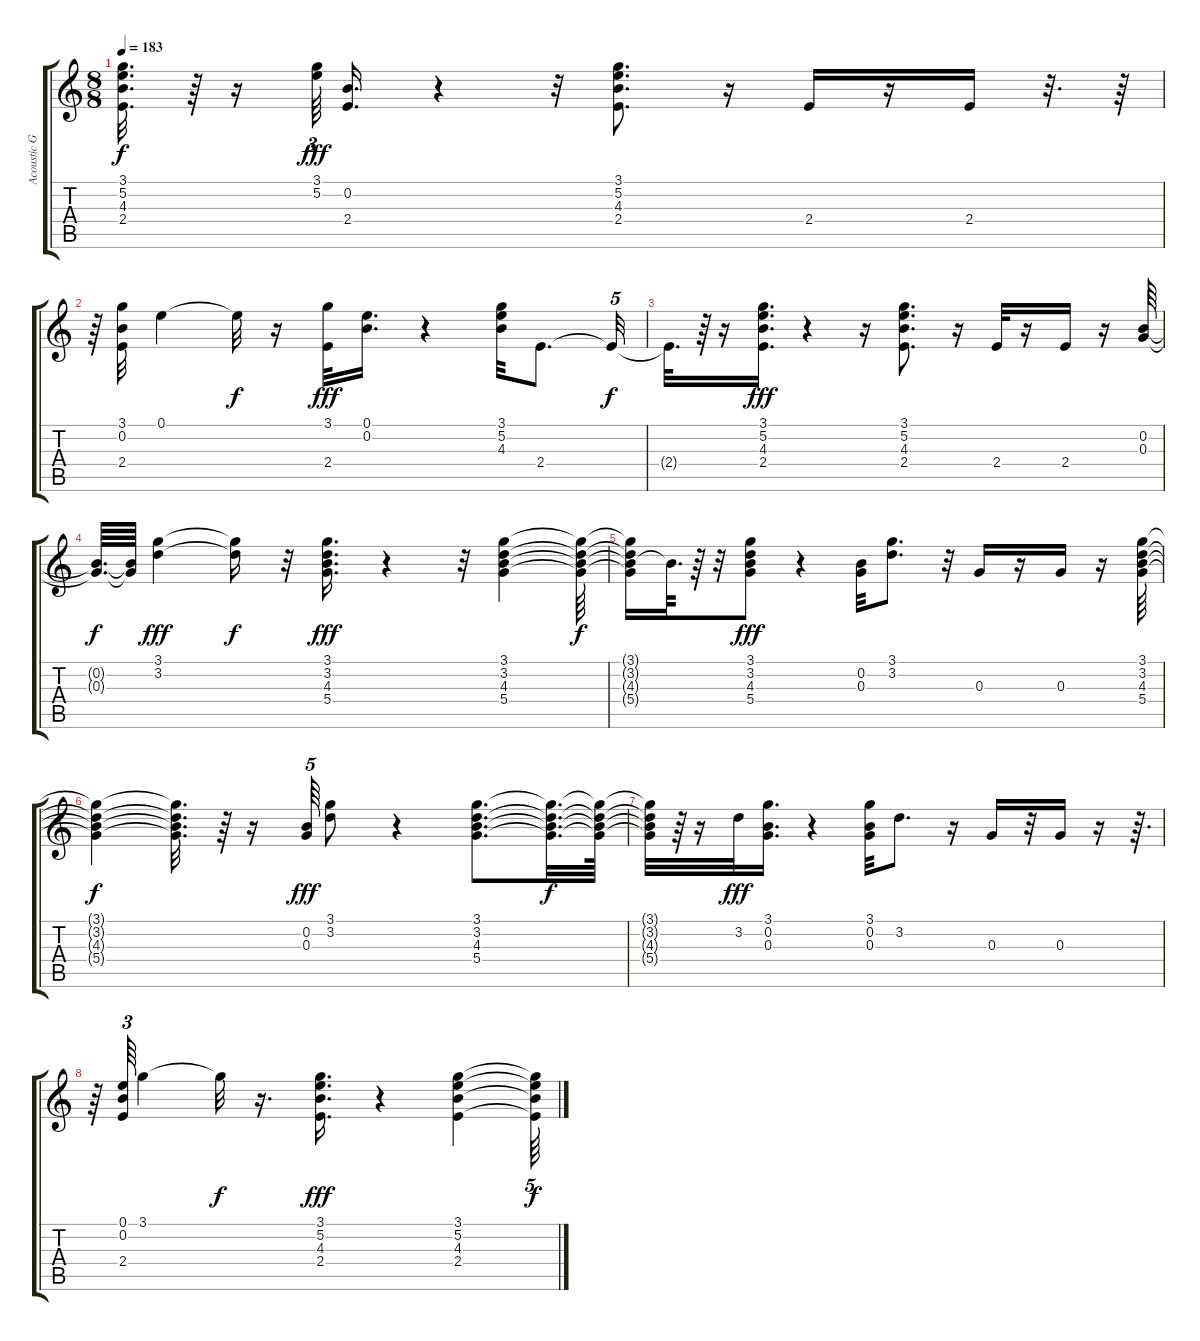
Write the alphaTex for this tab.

\track ("Acoustic Guitar" "Acoustic G") {instrument acousticguitarsteel}
\staff {score tabs}
\tuning (E4 B3 G3 D3 A2 E2) {hide}
\ts (8 8)
\tempo 183
\clef g2
\ks c
(3.1{t} 5.2{t} 4.3{t} 2.4{t}).32{d dy f} r.64 r.16 (3.1 5.2).64{tu (3 2) dy fff} (0.2 2.4).16{d} r.4 r.32 (3.1 5.2 4.3 2.4).8{d} r.16 2.4.16 r.16 2.4.16 r.32{d} r.64 |
r.64 (3.1 0.2 2.4).32 0.1.4 0.1{t}.32{dy f} r.16 (3.1 2.4).32{dy fff} (0.1 0.2).16{d} r.4 (3.1 5.2 4.3).32 2.4.8{d} 2.4{t}.32{tu (5 4) dy f} |
2.4{t}.32{d} r.64 r.16 (3.1 5.2 4.3 2.4).16{d dy fff} r.4 r.16 (3.1 5.2 4.3 2.4).8{d} r.16 2.4.32 r.16 2.4.16 r.16 (0.2 0.3).64 |
(0.2{t} 0.3{t}).64{d dy f} (0.2{t} 0.3{t}).64 (3.1 3.2).4{dy fff} (3.1{t} 3.2{t}).16{dy f} r.32 (3.1 3.2 4.3 5.4).16{d dy fff} r.4 r.32 (3.1 3.2 4.3 5.4).4 (3.1{t} 3.2{t} 4.3{t} 5.4{t}).64{dy f} |
(3.1{t} 3.2{t} 4.3{t} 5.4{t}).16 4.3{t}.64{d} r.64 r.32 (3.1 3.2 4.3 5.4).8{dy fff} r.4 (0.2 0.3).32 (3.1 3.2).8{d} r.32 0.3.16 r.16 0.3.16 r.16 (3.1 3.2 4.3 5.4).64 |
(3.1{t} 3.2{t} 4.3{t} 5.4{t}).4{dy f} (3.1{t} 3.2{t} 4.3{t} 5.4{t}).32{d} r.64 r.16 (0.2 0.3).64{tu (5 4) dy fff} (3.1 3.2).8 r.4 (3.1 3.2 4.3 5.4).8{d} (3.1{t} 3.2{t} 4.3{t} 5.4{t}).32{d dy f} (3.1{t} 3.2{t} 4.3{t} 5.4{t}).64 |
(3.1{t} 3.2{t} 4.3{t} 5.4{t}).32 r.64 r.16 3.2.32{dy fff} (3.1 0.2 0.3).16{d} r.4 (3.1 0.2 0.3).32 3.2.8{d} r.16 0.3.16 r.32 0.3.16 r.16 r.64{d} |
r.64 (0.1 0.2 2.4).64{tu (3 2)} 3.1.4 3.1{t}.32{dy f} r.16{d} (3.1 5.2 4.3 2.4).16{d dy fff} r.4 (3.1 5.2 4.3 2.4).4 (3.1{t} 5.2{t} 4.3{t} 2.4{t}).64{tu (5 4) dy f}
